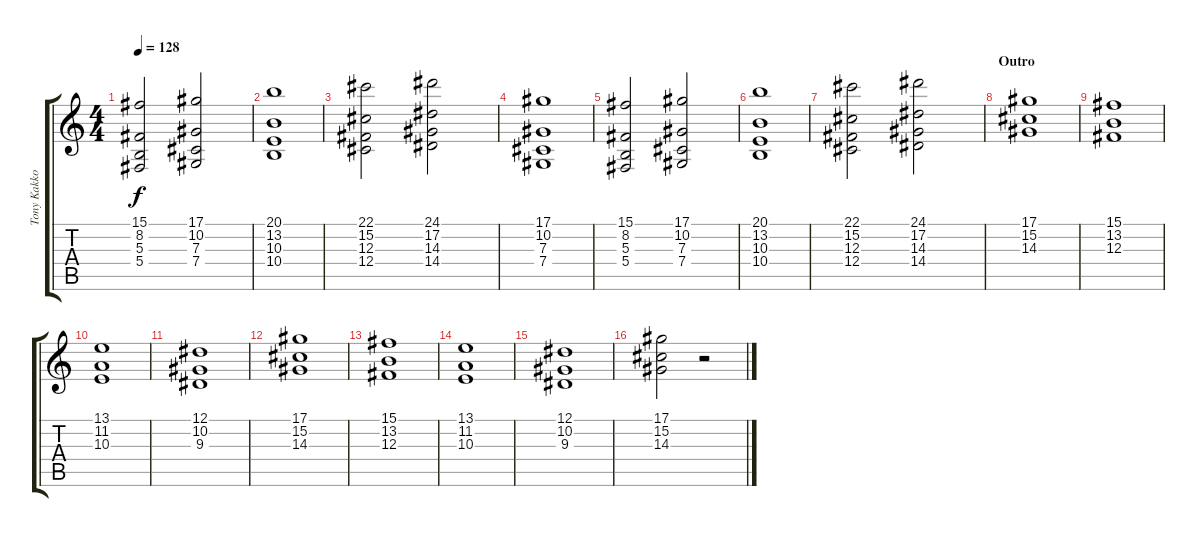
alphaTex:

\track ("Tony Kakko LH" "Tony Kakko") {instrument stringensemble1}
\staff {score tabs}
\tuning (Eb4 Bb3 Gb3 Db3 Ab2 Eb2) {hide}
\ts (4 4)
\tempo 128
\clef g2
\ks c
(15.1 8.2 5.3 5.4).2{dy f} (17.1 10.2 7.3 7.4).2 |
(20.1 13.2 10.3 10.4).1 |
(22.1 15.2 12.3 12.4).2 (24.1 17.2 14.3 14.4).2 |
(17.1 10.2 7.3 7.4).1 |
(15.1 8.2 5.3 5.4).2 (17.1 10.2 7.3 7.4).2 |
(20.1 13.2 10.3 10.4).1 |
(22.1 15.2 12.3 12.4).2 (24.1 17.2 14.3 14.4).2 |
\section ("" "Outro")
(17.1 15.2 14.3).1{instrument stringensemble1} |
(15.1 13.2 12.3).1 |
(13.1 11.2 10.3).1 |
(12.1 10.2 9.3).1 |
(17.1 15.2 14.3).1{instrument stringensemble1} |
(15.1 13.2 12.3).1 |
(13.1 11.2 10.3).1 |
(12.1 10.2 9.3).1 |
(17.1 15.2 14.3).2 r.2
